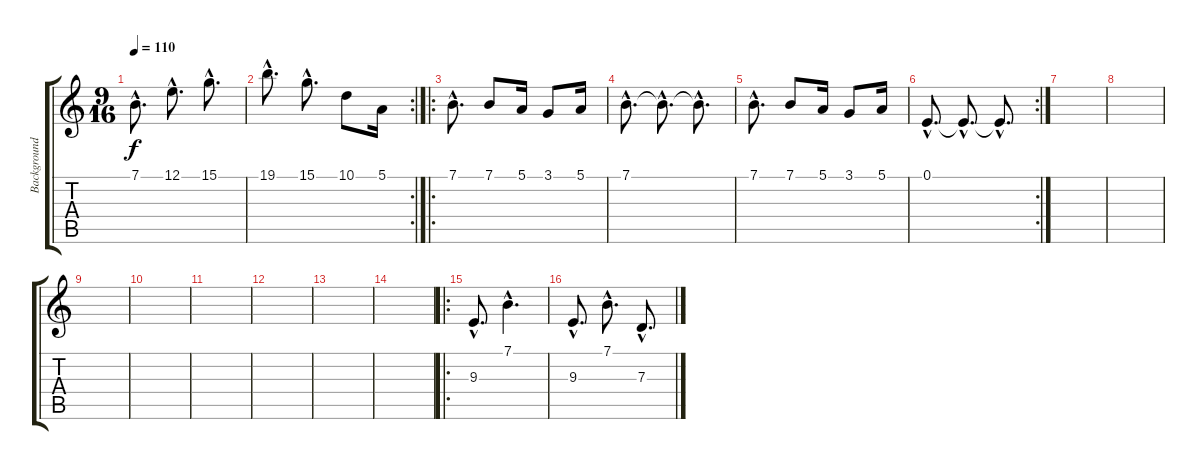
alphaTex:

\track ("Background" "Background") {instrument kalimba}
\staff {score tabs}
\tuning (E4 B3 G3 D3 A2 E2) {hide}
\ts (9 16)
\tempo 110
\clef g2
\ks c
7.1{hac}.8{d dy f} 12.1{hac}.8{d} 15.1{hac}.8{d} |
\rc 2
19.1{hac}.8{d} 15.1{hac}.8{d} 10.1.8 5.1.16 |
\ro
7.1{hac}.8{d} 7.1.8 5.1.16 3.1.8 5.1.16 |
7.1{hac}.8{d} 7.1{hac t}.8{d} 7.1{hac t}.8{d} |
7.1{hac}.8{d} 7.1.8 5.1.16 3.1.8 5.1.16 |
\rc 2
0.1{hac}.8{d} 0.1{hac t}.8{d} 0.1{hac t}.8{d} |
|
|
|
|
|
|
|
|
\ro
9.3{hac}.8{d} 7.1{hac}.4{d} |
9.3{hac}.8{d} 7.1{hac}.8{d} 7.3{hac}.8{d}
